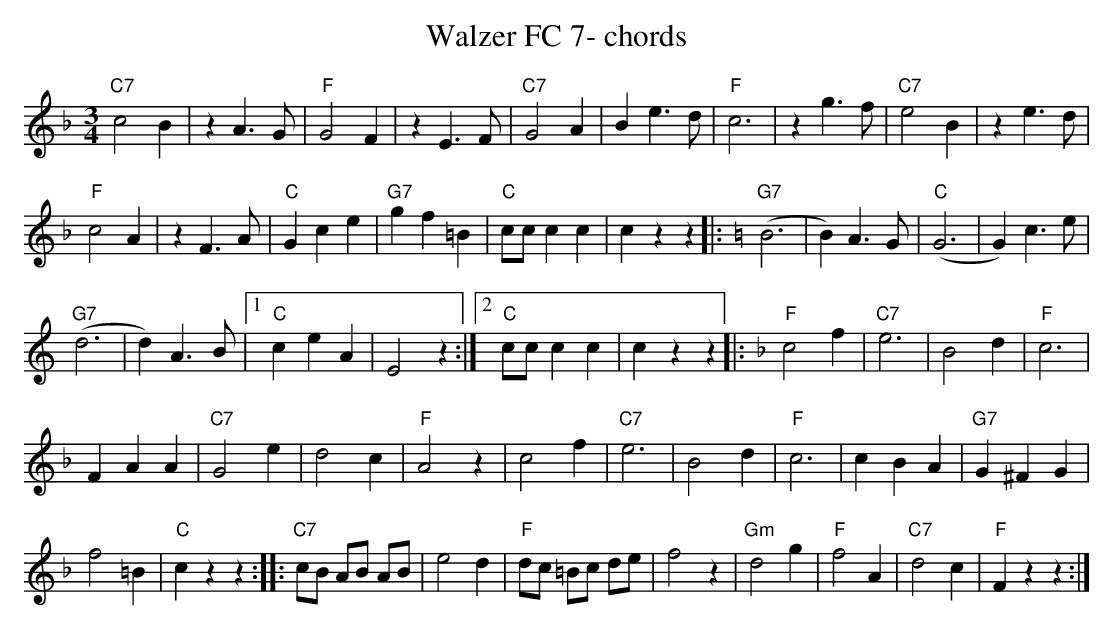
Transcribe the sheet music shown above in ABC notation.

X:1
T:Walzer FC 7- chords
M:3/4
L:1/4
K:Fmaj%%MIDI gchordon
"C7"c2B | z A>G | "F"G2F | z E>F | "C7"G2A | B e>d | "F"c3 | z g>f | "C7"e2B | z e>d |
"F"c2A | z F>A | "C"Gce | "G7"gf =B | "C"c/2c/2 cc | c zz |: [K:Cmaj] "G7"(B3 | B) A>G | "C"(G3 | G) c>e |
"G7"(d3 | d) A>B |1 "C"ceA | E2z :|2 "C"c/2c/2 cc | c zz |: [K:Fmaj] "F"c2f | "C7"e3 | B2d | "F"c3 |
FAA | "C7"G2e | d2c | "F"A2z | c2f | "C7"e3 | B2d | "F"c3 | cBA | "G7"G^FG |
f2 =B | "C"c zz :: "C7"c/2B/2 A/2B/2 A/2B/2 | e2d | "F"d/2c/2 =B/2c/2 d/2e/2 | f2z | "Gm"d2g | "F"f2A | "C7"d2c | "F"F zz :|
